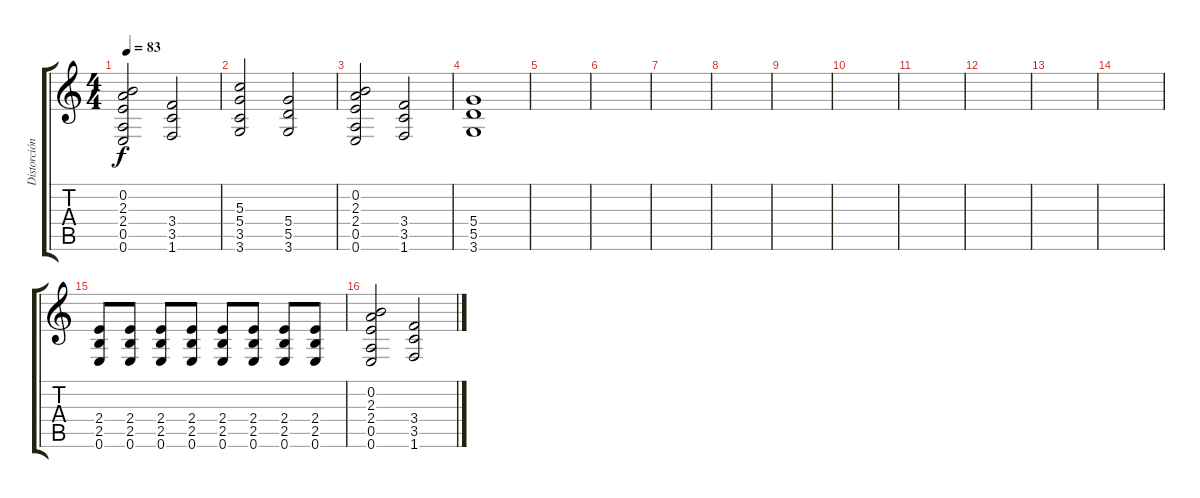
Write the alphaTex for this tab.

\track ("Distorción rítmica" "Distorción") {instrument distortionguitar}
\staff {score tabs}
\tuning (E4 B3 G3 D3 A2 E2) {hide}
\ts (4 4)
\tempo 83
\clef g2
\ks c
(0.2 2.3 2.4 0.5 0.6).2{dy f} (3.4 3.5 1.6).2 |
(5.3 5.4 3.5 3.6).2 (5.4 5.5 3.6).2 |
(0.2 2.3 2.4 0.5 0.6).2 (3.4 3.5 1.6).2 |
(5.4 5.5 3.6).1 |
|
|
|
|
|
|
|
|
|
|
(2.4 2.5 0.6).8{volume 10} (2.4 2.5 0.6).8 (2.4 2.5 0.6).8 (2.4 2.5 0.6).8 (2.4 2.5 0.6).8 (2.4 2.5 0.6).8 (2.4 2.5 0.6).8 (2.4 2.5 0.6).8 |
(0.2 2.3 2.4 0.5 0.6).2{volume 16 balance 4} (3.4 3.5 1.6).2
